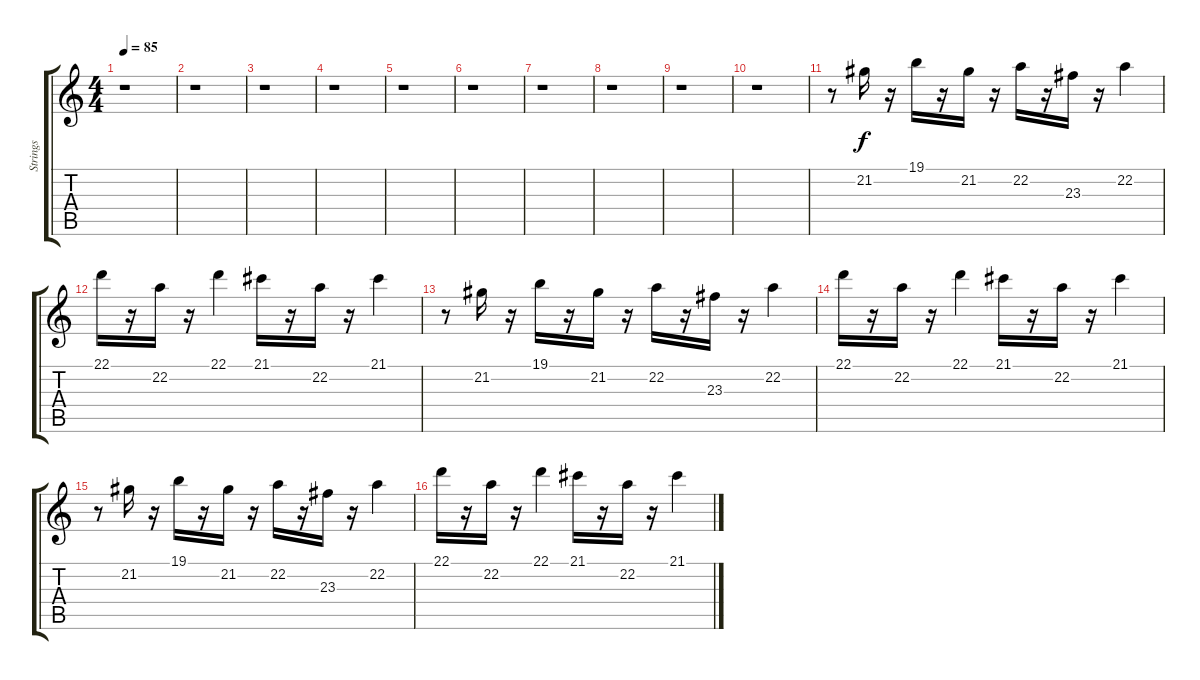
\track ("Strings" "Strings") {instrument tremolostrings}
\staff {score tabs}
\tuning (E4 B3 G3 D3 A2 E2) {hide}
\ts (4 4)
\tempo 85
\clef g2
\ks c
r.1{dy f} |
r.1 |
r.1 |
r.1 |
r.1 |
r.1 |
r.1 |
r.1 |
r.1 |
r.1 |
r.8 21.2.16 r.16 19.1.16 r.16 21.2.16 r.16 22.2.16 r.16 23.3.16 r.16 22.2.4 |
22.1.16 r.16 22.2.16 r.16 22.1.4 21.1.16 r.16 22.2.16 r.16 21.1.4 |
r.8 21.2.16 r.16 19.1.16 r.16 21.2.16 r.16 22.2.16 r.16 23.3.16 r.16 22.2.4 |
22.1.16 r.16 22.2.16 r.16 22.1.4 21.1.16 r.16 22.2.16 r.16 21.1.4 |
r.8 21.2.16 r.16 19.1.16 r.16 21.2.16 r.16 22.2.16 r.16 23.3.16 r.16 22.2.4 |
22.1.16 r.16 22.2.16 r.16 22.1.4 21.1.16 r.16 22.2.16 r.16 21.1.4
